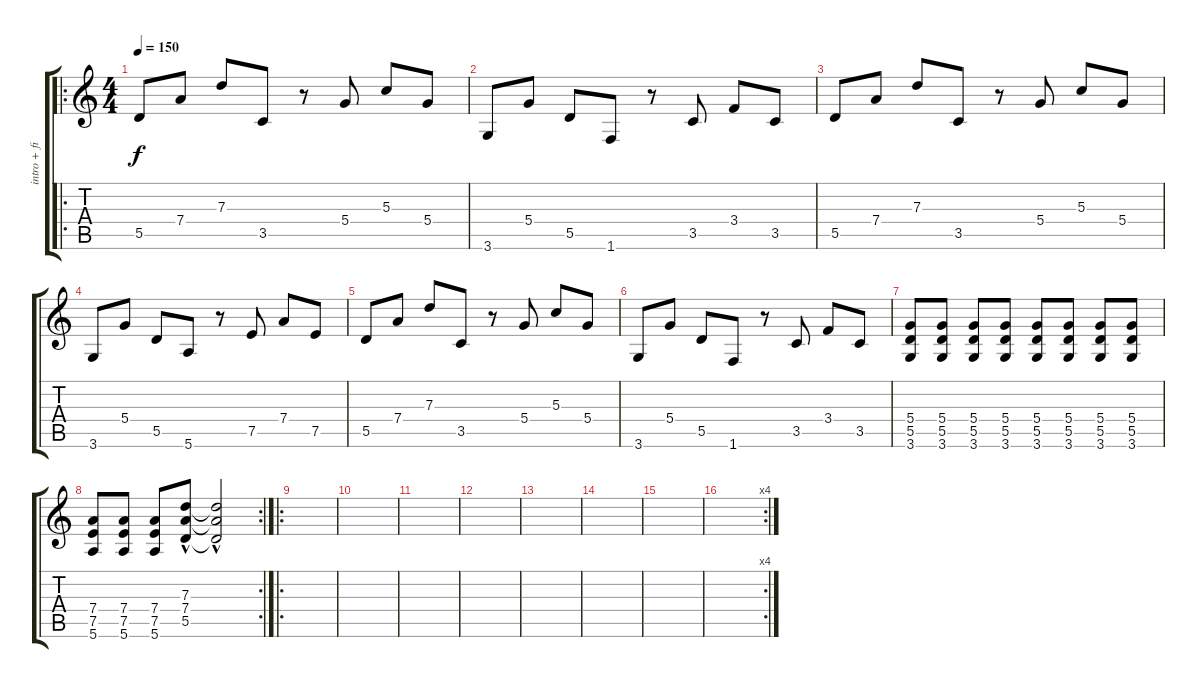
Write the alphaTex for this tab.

\track ("intro + fin guitare Bat + Clément" "intro + fi") {instrument acousticguitarsteel}
\staff {score tabs}
\tuning (E4 B3 G3 D3 A2 E2) {hide}
\ro
\ts (4 4)
\tempo 150
\clef g2
\ks c
5.5.8{dy f instrument acousticguitarsteel} 7.4.8 7.3.8 3.5.8 r.8 5.4.8 5.3.8 5.4.8 |
3.6.8 5.4.8 5.5.8 1.6.8 r.8 3.5.8 3.4.8 3.5.8 |
5.5.8 7.4.8 7.3.8 3.5.8 r.8 5.4.8 5.3.8 5.4.8 |
3.6.8 5.4.8 5.5.8 5.6.8 r.8 7.5.8 7.4.8 7.5.8 |
5.5.8 7.4.8 7.3.8 3.5.8 r.8 5.4.8 5.3.8 5.4.8 |
3.6.8 5.4.8 5.5.8 1.6.8 r.8 3.5.8 3.4.8 3.5.8 |
(5.4 5.5 3.6).8 (5.4 5.5 3.6).8 (5.4 5.5 3.6).8 (5.4 5.5 3.6).8 (5.4 5.5 3.6).8 (5.4 5.5 3.6).8 (5.4 5.5 3.6).8 (5.4 5.5 3.6).8 |
\rc 2
(7.4 7.5 5.6).8 (7.4 7.5 5.6).8 (7.4 7.5 5.6).8 (7.3{hac} 7.4{hac} 5.5{hac}).8 (7.3{hac t} 7.4{hac t} 5.5{hac t}).2 |
\ro
|
|
|
|
|
|
|
\rc 4
